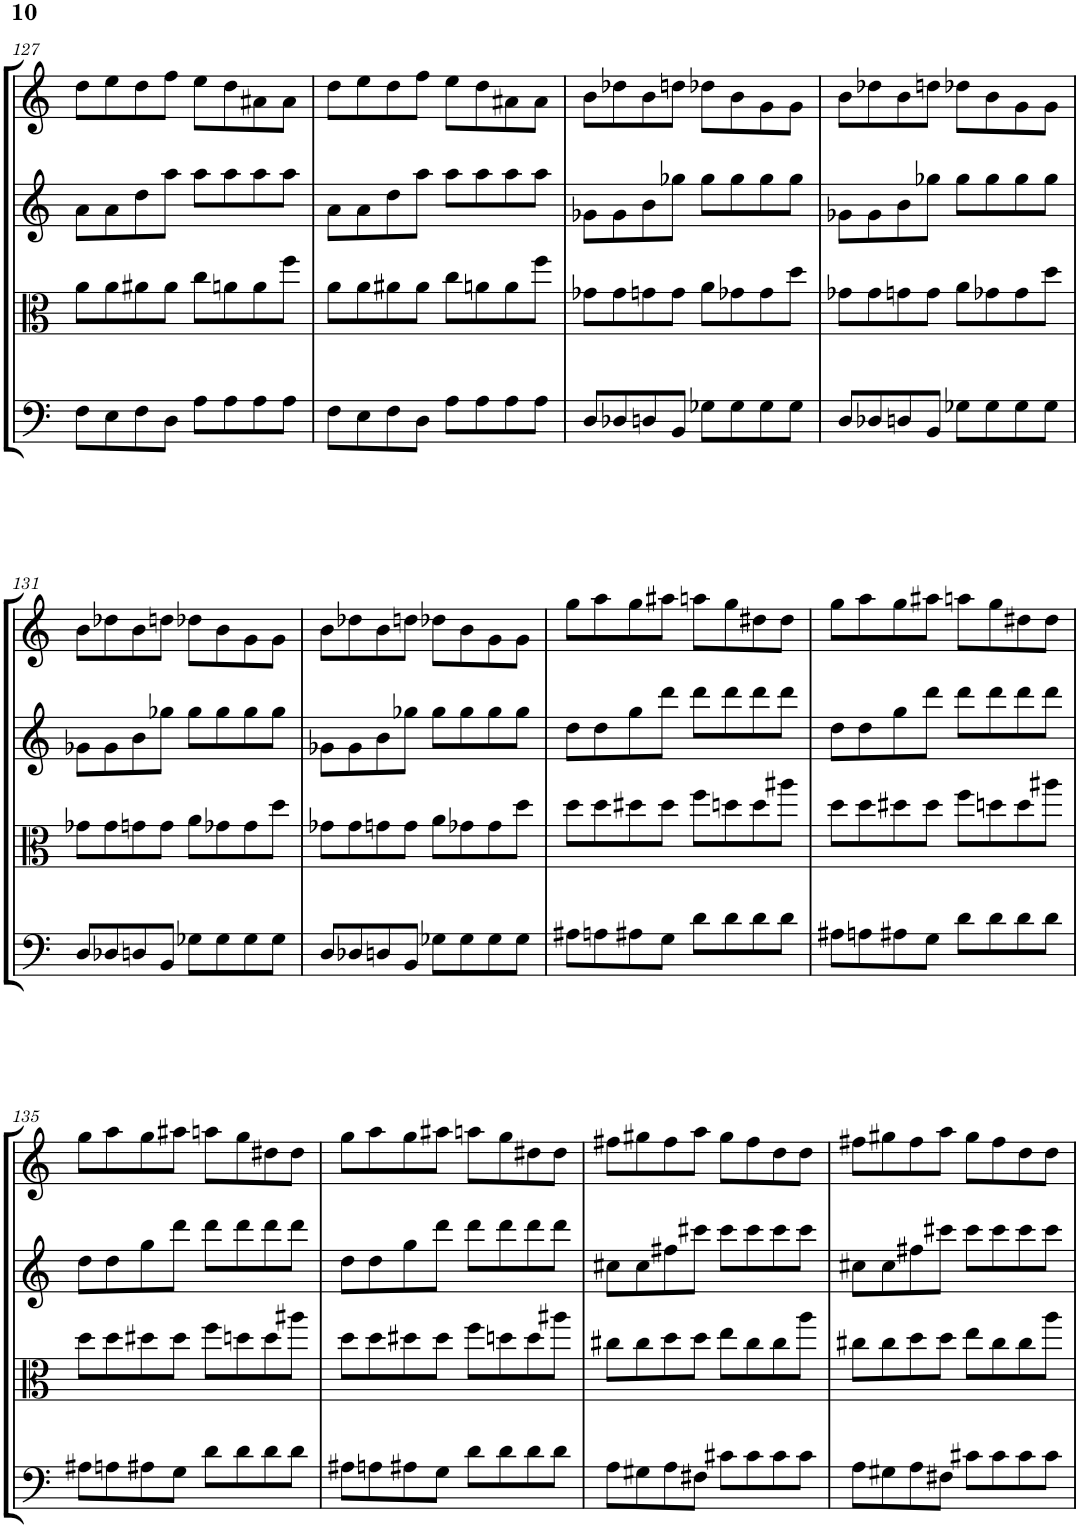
**kern	**kern	**kern	**kern
*part4	*part3	*part2	*part1
*staff4	*staff3	*staff2	*staff1
*I"Violoncello	*I"Viola	*I"Violin II	*I"Violin I
*I'Vc	*I'Vla	*I'Vln	*I'Vln
!!LO:PB:g=z
*clefF4	*clefC3	*clefG2	*clefG2
*k[]	*k[]	*k[]	*k[]
*M4/4	*M4/4	*M4/4	*M4/4
=127	=127	=127	=127
8F\L	8a\L	8a\L	8dd\L
8E\	8a\	8a\	8ee\
8F\	8a#X\	8dd\	8dd\
8D\J	8a#\J	8aa\J	8ff\J
8A\L	8cc\L	8aa\L	8ee\L
8A\	8an\	8aa\	8dd\
8A\	8a\	8aa\	8a#X\
8A\J	8ff\J	8aa\J	8a#\J
=128	=128	=128	=128
8F\L	8a\L	8a\L	8dd\L
8E\	8a\	8a\	8ee\
8F\	8a#X\	8dd\	8dd\
8D\J	8a#\J	8aa\J	8ff\J
8A\L	8cc\L	8aa\L	8ee\L
8A\	8an\	8aa\	8dd\
8A\	8a\	8aa\	8a#X\
8A\J	8ff\J	8aa\J	8a#\J
=129	=129	=129	=129
8D/L	8g-X\L	8g-X\L	8b\L
8D-X/	8g-\	8g-\	8dd-X\
8Dn/	8gn\	8b\	8b\
8BB/J	8g\J	8gg-X\J	8ddn\J
8G-X\L	8a\L	8gg-\L	8dd-X\L
8G-\	8g-X\	8gg-\	8b\
8G-\	8g-\	8gg-\	8g\
8G-\J	8dd\J	8gg-\J	8g\J
=130	=130	=130	=130
8D/L	8g-X\L	8g-X\L	8b\L
8D-X/	8g-\	8g-\	8dd-X\
8Dn/	8gn\	8b\	8b\
8BB/J	8g\J	8gg-X\J	8ddn\J
8G-X\L	8a\L	8gg-\L	8dd-X\L
8G-\	8g-X\	8gg-\	8b\
8G-\	8g-\	8gg-\	8g\
8G-\J	8dd\J	8gg-\J	8g\J
!!LO:LB:g=z
=131	=131	=131	=131
8D/L	8g-X\L	8g-X\L	8b\L
8D-X/	8g-\	8g-\	8dd-X\
8Dn/	8gn\	8b\	8b\
8BB/J	8g\J	8gg-X\J	8ddn\J
8G-X\L	8a\L	8gg-\L	8dd-X\L
8G-\	8g-X\	8gg-\	8b\
8G-\	8g-\	8gg-\	8g\
8G-\J	8dd\J	8gg-\J	8g\J
=132	=132	=132	=132
8D/L	8g-X\L	8g-X\L	8b\L
8D-X/	8g-\	8g-\	8dd-X\
8Dn/	8gn\	8b\	8b\
8BB/J	8g\J	8gg-X\J	8ddn\J
8G-X\L	8a\L	8gg-\L	8dd-X\L
8G-\	8g-X\	8gg-\	8b\
8G-\	8g-\	8gg-\	8g\
8G-\J	8dd\J	8gg-\J	8g\J
=133	=133	=133	=133
8A#X\L	8dd\L	8dd\L	8gg\L
8An\	8dd\	8dd\	8aa\
8A#X\	8dd#X\	8gg\	8gg\
8G\J	8dd#\J	8ddd\J	8aa#X\J
8d\L	8ff\L	8ddd\L	8aan\L
8d\	8ddn\	8ddd\	8gg\
8d\	8dd\	8ddd\	8dd#X\
8d\J	8aa#X\J	8ddd\J	8dd#\J
=134	=134	=134	=134
8A#X\L	8dd\L	8dd\L	8gg\L
8An\	8dd\	8dd\	8aa\
8A#X\	8dd#X\	8gg\	8gg\
8G\J	8dd#\J	8ddd\J	8aa#X\J
8d\L	8ff\L	8ddd\L	8aan\L
8d\	8ddn\	8ddd\	8gg\
8d\	8dd\	8ddd\	8dd#X\
8d\J	8aa#X\J	8ddd\J	8dd#\J
!!LO:LB:g=z
=135	=135	=135	=135
8A#X\L	8dd\L	8dd\L	8gg\L
8An\	8dd\	8dd\	8aa\
8A#X\	8dd#X\	8gg\	8gg\
8G\J	8dd#\J	8ddd\J	8aa#X\J
8d\L	8ff\L	8ddd\L	8aan\L
8d\	8ddn\	8ddd\	8gg\
8d\	8dd\	8ddd\	8dd#X\
8d\J	8aa#X\J	8ddd\J	8dd#\J
=136	=136	=136	=136
8A#X\L	8dd\L	8dd\L	8gg\L
8An\	8dd\	8dd\	8aa\
8A#X\	8dd#X\	8gg\	8gg\
8G\J	8dd#\J	8ddd\J	8aa#X\J
8d\L	8ff\L	8ddd\L	8aan\L
8d\	8ddn\	8ddd\	8gg\
8d\	8dd\	8ddd\	8dd#X\
8d\J	8aa#X\J	8ddd\J	8dd#\J
=137	=137	=137	=137
8A\L	8cc#X\L	8cc#X\L	8ff#X\L
8G#X\	8cc#\	8cc#\	8gg#X\
8A\	8dd\	8ff#X\	8ff#\
8F#X\J	8dd\J	8ccc#X\J	8aa\J
8c#X\L	8ee\L	8ccc#\L	8gg#\L
8c#\	8cc#\	8ccc#\	8ff#\
8c#\	8cc#\	8ccc#\	8dd\
8c#\J	8aa\J	8ccc#\J	8dd\J
=138	=138	=138	=138
8A\L	8cc#X\L	8cc#X\L	8ff#X\L
8G#X\	8cc#\	8cc#\	8gg#X\
8A\	8dd\	8ff#X\	8ff#\
8F#X\J	8dd\J	8ccc#X\J	8aa\J
8c#X\L	8ee\L	8ccc#\L	8gg#\L
8c#\	8cc#\	8ccc#\	8ff#\
8c#\	8cc#\	8ccc#\	8dd\
8c#\J	8aa\J	8ccc#\J	8dd\J
=	=	=	=
*-	*-	*-	*-
